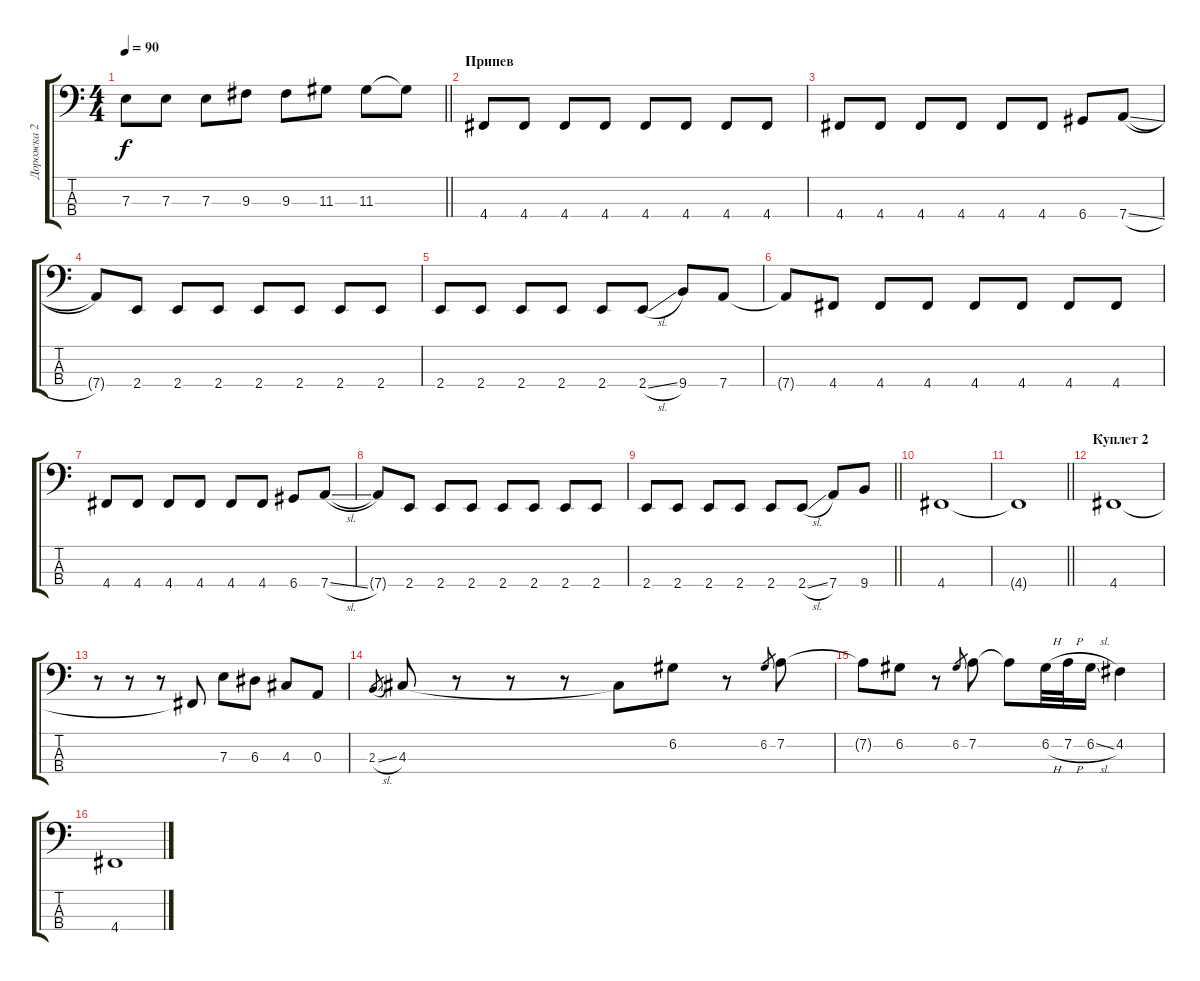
\track ("Дорожка 2" "Дорожка 2") {instrument electricbassfinger}
\staff {score tabs}
\tuning (G2 D2 A1 D1) {hide}
\ts (4 4)
\tempo 90
\clef f4
\barLineRight lightlight
\ks c
7.3.8{dy f} 7.3.8 7.3.8 9.3.8 9.3.8 11.3.8 11.3.8 11.3{t}.8 |
\section ("" "Припев")
4.4.8 4.4.8 4.4.8 4.4.8 4.4.8 4.4.8 4.4.8 4.4.8 |
4.4.8 4.4.8 4.4.8 4.4.8 4.4.8 4.4.8 6.4.8 7.4{sl}.8 |
7.4{t}.8 2.4.8 2.4.8 2.4.8 2.4.8 2.4.8 2.4.8 2.4.8 |
2.4.8 2.4.8 2.4.8 2.4.8 2.4.8 2.4{sl}.8 9.4.8 7.4.8 |
7.4{t}.8 4.4.8 4.4.8 4.4.8 4.4.8 4.4.8 4.4.8 4.4.8 |
4.4.8 4.4.8 4.4.8 4.4.8 4.4.8 4.4.8 6.4.8 7.4{sl}.8 |
7.4{t}.8 2.4.8 2.4.8 2.4.8 2.4.8 2.4.8 2.4.8 2.4.8 |
\barLineRight lightlight
2.4.8 2.4.8 2.4.8 2.4.8 2.4.8 2.4{sl}.8 7.4.8 9.4.8 |
\section ("" "")
4.4.1 |
\barLineRight lightlight
4.4{t}.1 |
\section ("" "Куплет 2")
4.4.1 |
r.8 r.8 r.8 4.4{t}.8 7.3.8 6.3.8 4.3.8 0.3.8 |
2.3{sl}.8{gr} 4.3.8 r.8 r.8 r.8 4.3{t}.8 6.2.8 r.8 6.2.8{gr} 7.2.8 |
7.2{t}.8 6.2.8 r.8 6.2.8{gr} 7.2.8 7.2{t}.8 6.2{h}.32 7.2{h}.32 6.2{sl}.16 4.2.4 |
4.4.1
